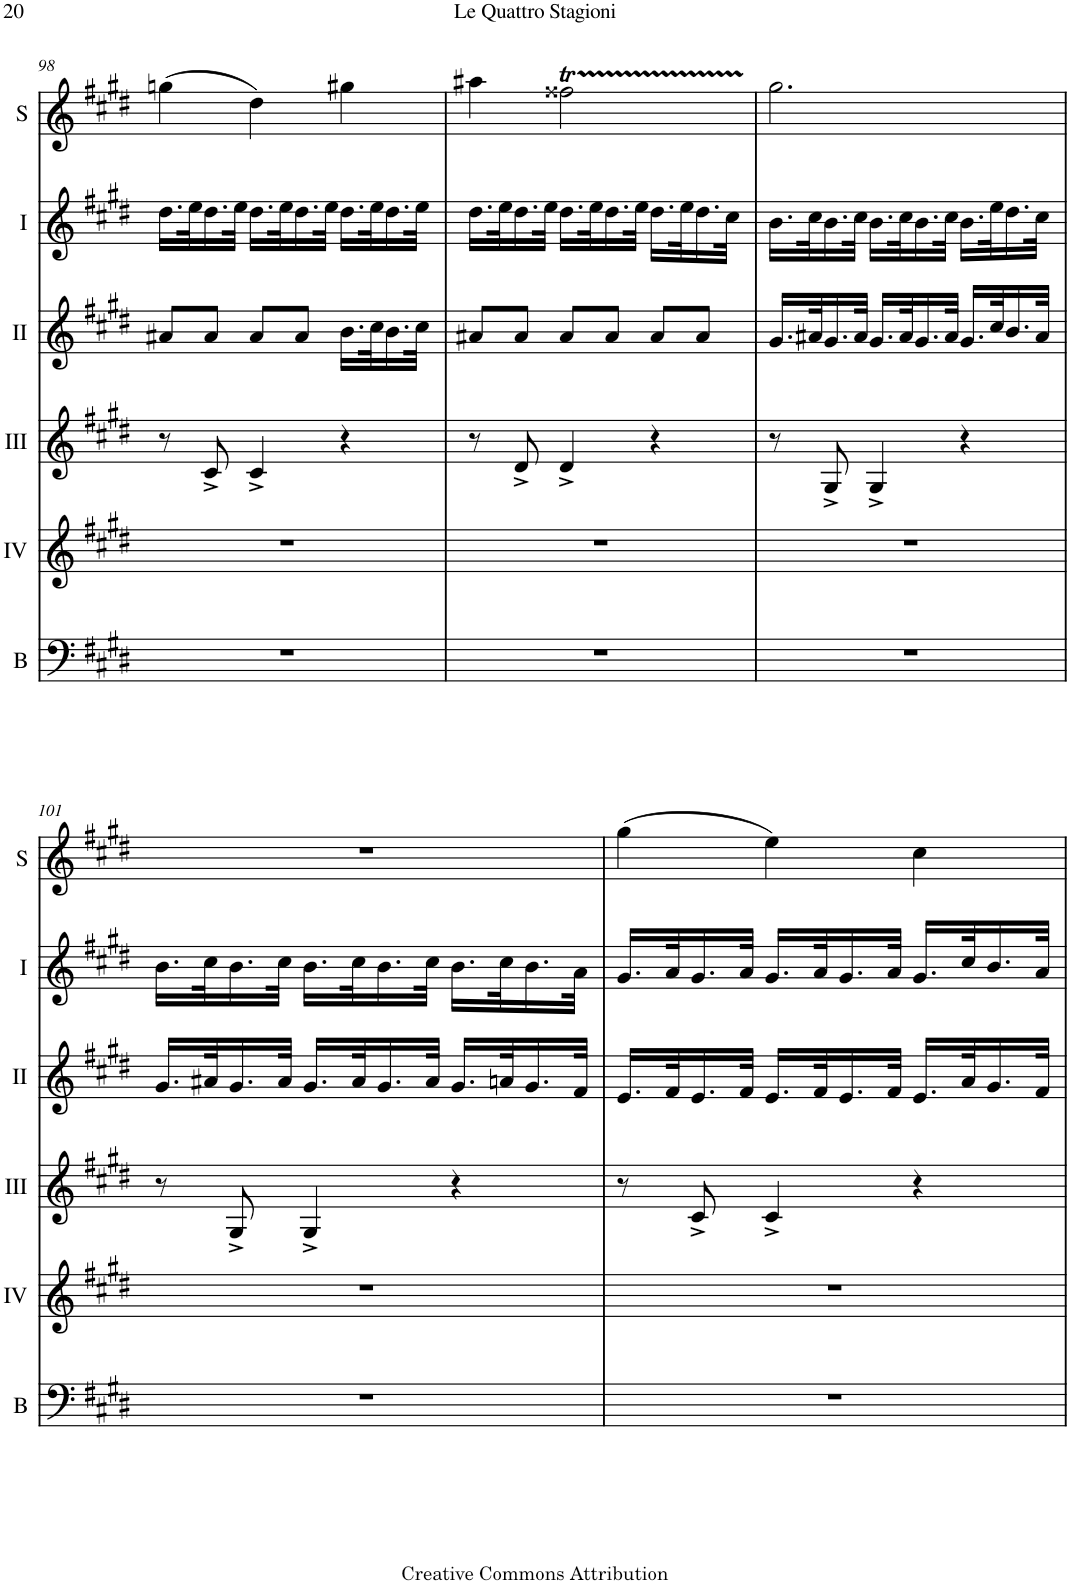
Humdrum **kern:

**kern	**kern	**kern	**kern	**kern	**kern
*part6	*part5	*part4	*part3	*part2	*part1
*staff6	*staff5	*staff4	*staff3	*staff2	*staff1
*I"Bass	*I"Acc. 4	*I"Acc. 3	*I"Acc. 2	*I"Acc. 1	*I"Solo
*I'B	*	*	*	*	*I'S
!!LO:PB:g=z
*clefF4	*clefG2	*clefG2	*clefG2	*clefG2	*clefG2
*Trd7c12	*	*Trd7c12	*	*	*
*k[f#c#g#d#]	*k[f#c#g#d#]	*k[f#c#g#d#]	*k[f#c#g#d#]	*k[f#c#g#d#]	*k[f#c#g#d#]
*M3/4	*M3/4	*M3/4	*M3/4	*M3/4	*M3/4
=98	=98	=98	=98	=98	=98
2.r	2.r	8r	8a#X/L	16.dd#\LL	(4ggn\
.	.	.	.	32ee\K	.
.	.	8cc#^/	8a#/J	16.dd#\	.
.	.	.	.	32ee\JJk	.
.	.	4cc#^/	8a#/L	16.dd#\LL	4dd#\)
.	.	.	.	32ee\K	.
.	.	.	8a#/J	16.dd#\	.
.	.	.	.	32ee\JJk	.
.	.	4r	16.b\LL	16.dd#\LL	4gg#X\
.	.	.	32cc#\K	32ee\K	.
.	.	.	16.b\	16.dd#\	.
.	.	.	32cc#\JJk	32ee\JJk	.
=99	=99	=99	=99	=99	=99
2.r	2.r	8r	8a#X/L	16.dd#\LL	4aa#X\
.	.	.	.	32ee\K	.
.	.	8dd#^/	8a#/J	16.dd#\	.
.	.	.	.	32ee\JJk	.
.	.	4dd#^/	8a#/L	16.dd#\LL	2ff##Xt\
.	.	.	.	32ee\K	.
.	.	.	8a#/J	16.dd#\	.
.	.	.	.	32ee\JJk	.
.	.	4r	8a#/L	16.dd#\LL	.
.	.	.	.	32ee\K	.
.	.	.	8a#/J	16.dd#\	.
.	.	.	.	32cc#\JJk	.
=100	=100	=100	=100	=100	=100
2.r	2.r	8r	16.g#/LL	16.b\LL	2.gg#\
.	.	.	32a#X/K	32cc#\K	.
.	.	8g#^/	16.g#/	16.b\	.
.	.	.	32a#/JJk	32cc#\JJk	.
.	.	4g#^/	16.g#/LL	16.b\LL	.
.	.	.	32a#/K	32cc#\K	.
.	.	.	16.g#/	16.b\	.
.	.	.	32a#/JJk	32cc#\JJk	.
.	.	4r	16.g#/LL	16.b\LL	.
.	.	.	32cc#/K	32ee\K	.
.	.	.	16.b/	16.dd#\	.
.	.	.	32a#/JJk	32cc#\JJk	.
!!LO:LB:g=z
=101	=101	=101	=101	=101	=101
2.r	2.r	8r	16.g#/LL	16.b\LL	2.r
.	.	.	32a#X/K	32cc#\K	.
.	.	8g#^/	16.g#/	16.b\	.
.	.	.	32a#/JJk	32cc#\JJk	.
.	.	4g#^/	16.g#/LL	16.b\LL	.
.	.	.	32a#/K	32cc#\K	.
.	.	.	16.g#/	16.b\	.
.	.	.	32a#/JJk	32cc#\JJk	.
.	.	4r	16.g#/LL	16.b\LL	.
.	.	.	32an/K	32cc#\K	.
.	.	.	16.g#/	16.b\	.
.	.	.	32f#/JJk	32a\JJk	.
=102	=102	=102	=102	=102	=102
2.r	2.r	8r	16.e/LL	16.g#/LL	(4gg#\
.	.	.	32f#/K	32a/K	.
.	.	8cc#^/	16.e/	16.g#/	.
.	.	.	32f#/JJk	32a/JJk	.
.	.	4cc#^/	16.e/LL	16.g#/LL	4ee\)
.	.	.	32f#/K	32a/K	.
.	.	.	16.e/	16.g#/	.
.	.	.	32f#/JJk	32a/JJk	.
.	.	4r	16.e/LL	16.g#/LL	4cc#\
.	.	.	32a/K	32cc#/K	.
.	.	.	16.g#/	16.b/	.
.	.	.	32f#/JJk	32a/JJk	.
=	=	=	=	=	=
*-	*-	*-	*-	*-	*-
